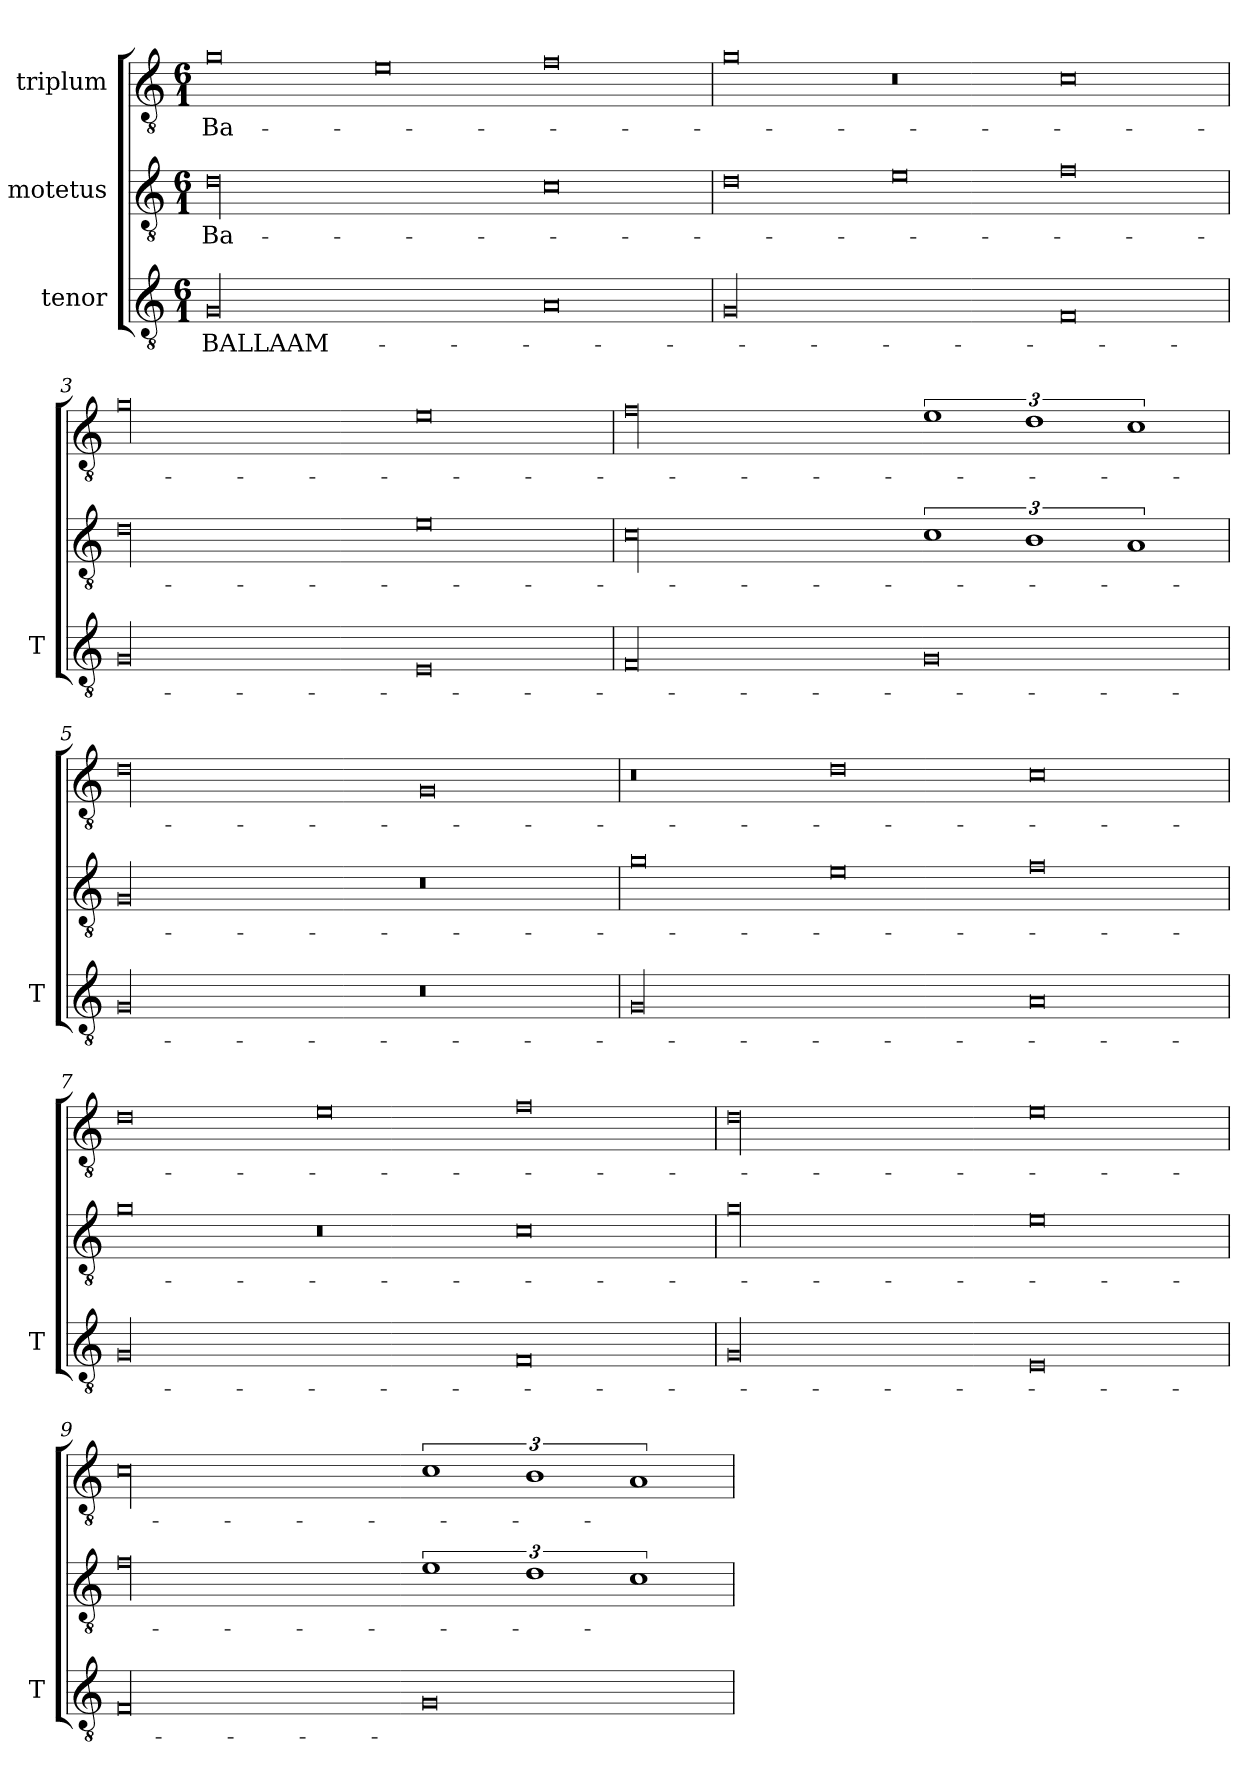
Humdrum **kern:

**kern	**text	**kern	**text	**kern	**text
*part3	*part3	*part2	*part2	*part1	*part1
*staff3	*staff3	*staff2	*staff2	*staff1	*staff1
*I"tenor	*	*I"motetus	*	*I"triplum	*
*I'T	*	*	*	*	*
*clefGv2	*	*clefGv2	*	*clefGv2	*
*k[]	*	*k[]	*	*k[]	*
*C:	*	*C:	*	*C:	*
*M6/1	*	*M6/1	*	*M6/1	*
=1	=1	=1	=1	=1	=1
00G/	BALLAAM-	00d\	Ba-	0g\	Ba-
.	.	.	.	0e\	.
0A/	.	0c\	.	0f\	.
=2	=2	=2	=2	=2	=2
00G/	.	0d\	.	0g\	.
.	.	0e\	.	0r	.
0F/	.	0f\	.	0c\	.
=3	=3	=3	=3	=3	=3
00G/	.	00d\	.	00g\	.
0E/	.	0e\	.	0e\	.
=4	=4	=4	=4	=4	=4
00F/	.	00c\	.	00f\	.
0G/	.	3%2c\	.	3%2e\	.
.	.	3%2B\	.	3%2d\	.
.	.	3%2A/	.	3%2c\	.
=5	=5	=5	=5	=5	=5
00G/	.	00G/	.	00d\	.
0r	.	0r	.	0G/	.
=6	=6	=6	=6	=6	=6
00G/	.	0g\	.	0r	.
.	.	0e\	.	0d\	.
0A/	.	0f\	.	0c\	.
=7	=7	=7	=7	=7	=7
00G/	.	0g\	.	0d\	.
.	.	0r	.	0e\	.
0F/	.	0c\	.	0f\	.
=8	=8	=8	=8	=8	=8
*	*	*^	*	*	*
00G/	.	00g\	00.ryy	.	00d\	.
0E/	.	0e\	.	.	0e\	.
*	*	*v	*v	*	*	*
=9	=9	=9	=9	=9	=9
00F/	.	00f\	.	00c\	.
0G/	.	3%2e\	.	3%2c\	.
.	.	3%2d\	.	3%2B\	.
.	.	3%2c\	.	3%2A/	.
=	=	=	=	=	=
*-	*-	*-	*-	*-	*-
